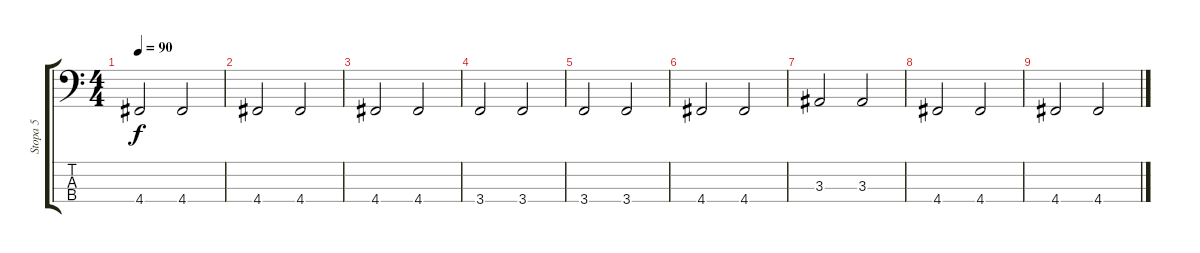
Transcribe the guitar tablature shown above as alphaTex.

\track ("Stopa 5" "Stopa 5") {instrument electricbasspick}
\staff {score tabs}
\tuning (F2 C2 G1 D1) {hide}
\ts (4 4)
\tempo 90
\clef f4
\ks c
4.4.2{dy f} 4.4.2 |
4.4.2 4.4.2 |
4.4.2 4.4.2 |
3.4.2 3.4.2 |
3.4.2 3.4.2 |
4.4.2 4.4.2 |
3.3.2 3.3.2 |
4.4.2 4.4.2 |
4.4.2 4.4.2
